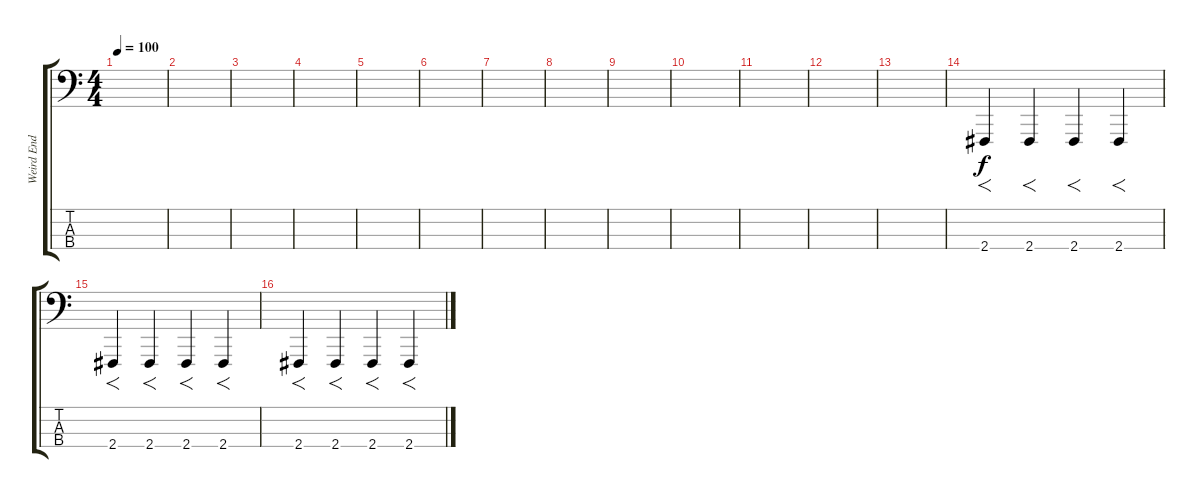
\track ("Weird End Distortion" "Weird End ") {instrument lead8bassandlead}
\staff {score tabs}
\tuning (G2 D2 A1 E1) {hide}
\ts (4 4)
\tempo 100
\clef f4
\ks c
|
|
|
|
|
|
|
|
|
|
|
|
|
2.4.4{f} 2.4.4{f} 2.4.4{f} 2.4.4{f} |
2.4.4{f} 2.4.4{f} 2.4.4{f} 2.4.4{f} |
2.4.4{f} 2.4.4{f} 2.4.4{f} 2.4.4{f}
